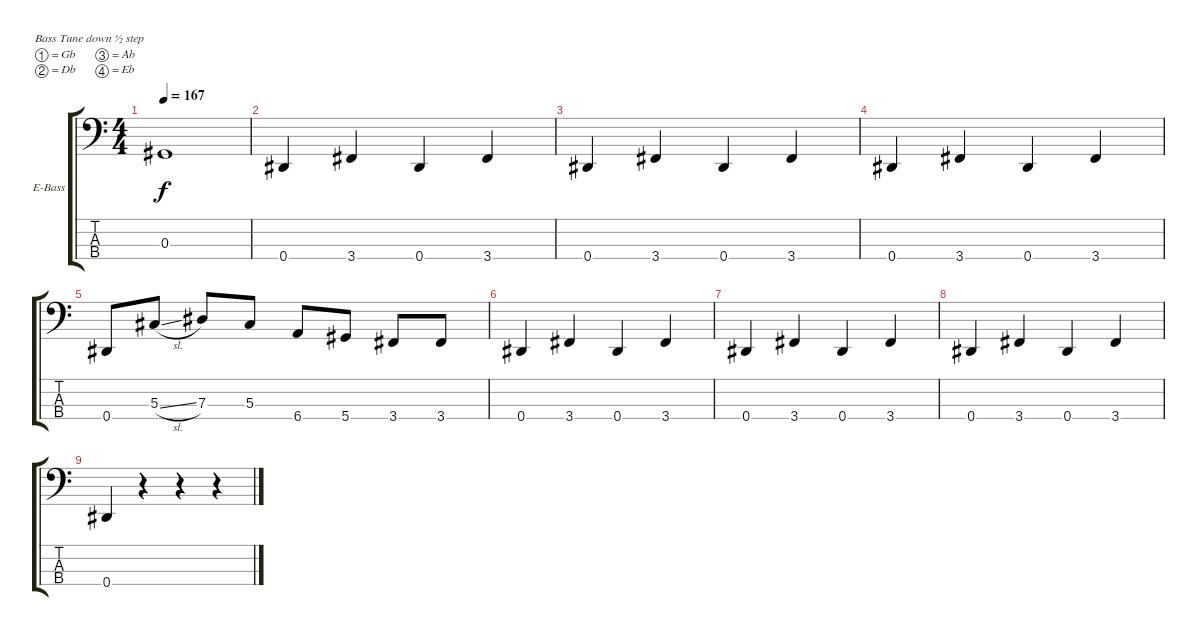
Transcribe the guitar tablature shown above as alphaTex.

\bracketExtendMode groupsimilarinstruments
\firstSystemTrackNameOrientation horizontal
\otherSystemsTrackNameOrientation horizontal
\track ("Bass" "E-Bass") {instrument electricbassfinger}
\staff {score tabs}
\tuning (Gb2 Db2 Ab1 Eb1)
\ts (4 4)
\tempo 167
\clef f4
\ks c
0.3{t}.1{dy f} |
0.4.4 3.4.4 0.4.4 3.4.4 |
0.4.4 3.4.4 0.4.4 3.4.4 |
0.4.4 3.4.4 0.4.4 3.4.4 |
0.4.8 5.3{sl}.8 7.3.8 5.3.8 6.4.8 5.4.8 3.4.8 3.4.8 |
0.4.4 3.4.4 0.4.4 3.4.4 |
0.4.4 3.4.4 0.4.4 3.4.4 |
0.4.4 3.4.4 0.4.4 3.4.4 |
0.4.4 r.4 r.4 r.4
